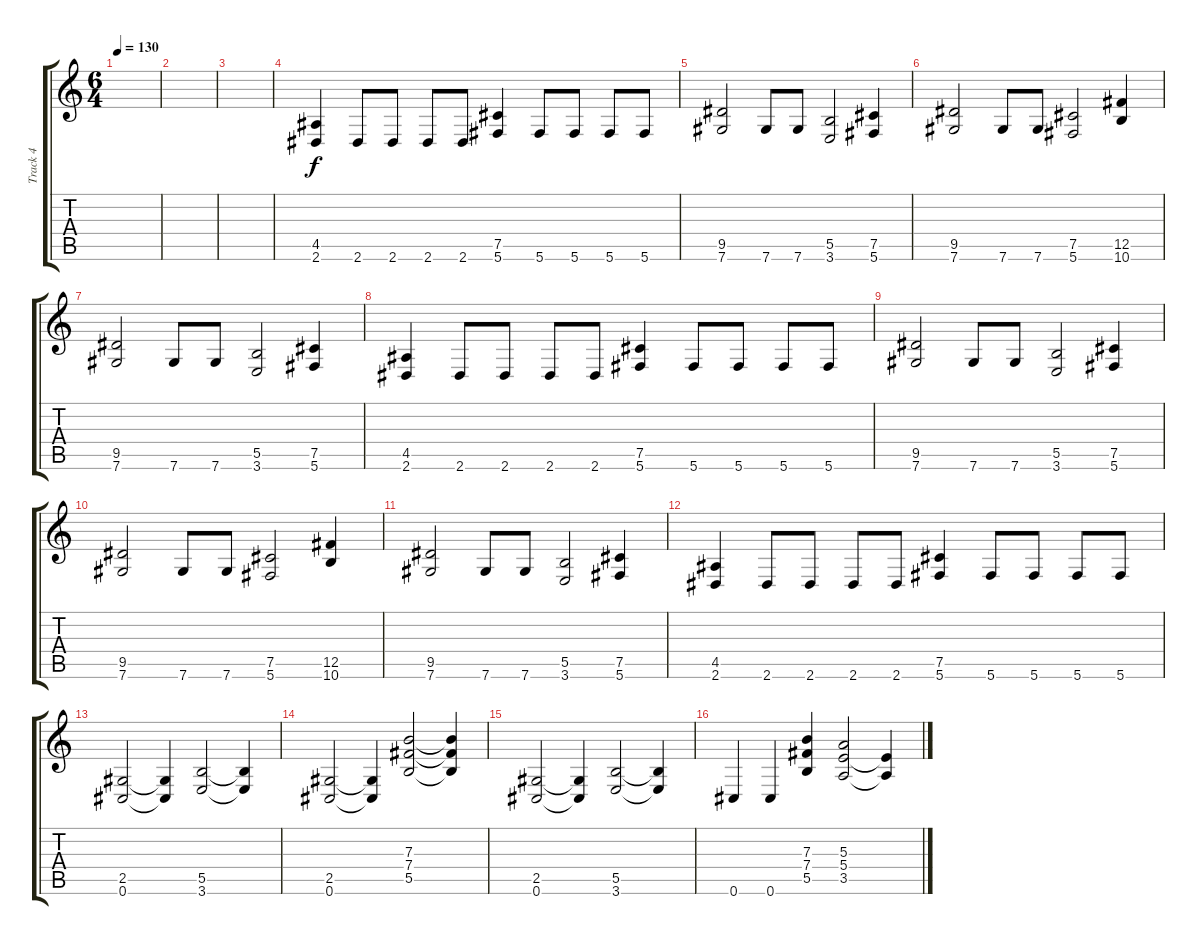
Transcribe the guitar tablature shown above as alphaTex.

\track ("Track 4" "Track 4") {instrument distortionguitar}
\staff {score tabs}
\tuning (Db4 Ab3 E3 B2 Gb2 Db2) {hide}
\ts (6 4)
\tempo 130
\clef g2
\ks c
|
|
|
(4.5 2.6).4 2.6.8 2.6.8 2.6.8 2.6.8 (7.5 5.6).4 5.6.8 5.6.8 5.6.8 5.6.8 |
(9.5 7.6).2 7.6.8 7.6.8 (5.5 3.6).2 (7.5 5.6).4 |
(9.5 7.6).2 7.6.8 7.6.8 (7.5 5.6).2 (12.5 10.6).4 |
(9.5 7.6).2 7.6.8 7.6.8 (5.5 3.6).2 (7.5 5.6).4 |
(4.5 2.6).4 2.6.8 2.6.8 2.6.8 2.6.8 (7.5 5.6).4 5.6.8 5.6.8 5.6.8 5.6.8 |
(9.5 7.6).2 7.6.8 7.6.8 (5.5 3.6).2 (7.5 5.6).4 |
(9.5 7.6).2 7.6.8 7.6.8 (7.5 5.6).2 (12.5 10.6).4 |
(9.5 7.6).2 7.6.8 7.6.8 (5.5 3.6).2 (7.5 5.6).4 |
(4.5 2.6).4 2.6.8 2.6.8 2.6.8 2.6.8 (7.5 5.6).4 5.6.8 5.6.8 5.6.8 5.6.8 |
(2.5 0.6).2 (2.5{t} 0.6{t}).4 (5.5 3.6).2 (5.5{t} 3.6{t}).4 |
(2.5 0.6).2 (2.5{t} 0.6{t}).4 (7.3 7.4 5.5).2 (7.3{t} 7.4{t} 5.5{t}).4 |
(2.5 0.6).2 (2.5{t} 0.6{t}).4 (5.5 3.6).2 (5.5{t} 3.6{t}).4 |
0.6.4 0.6.4 (7.3 7.4 5.5).4 (5.3 5.4 3.5).2 (5.4{t} 3.5{t}).4
